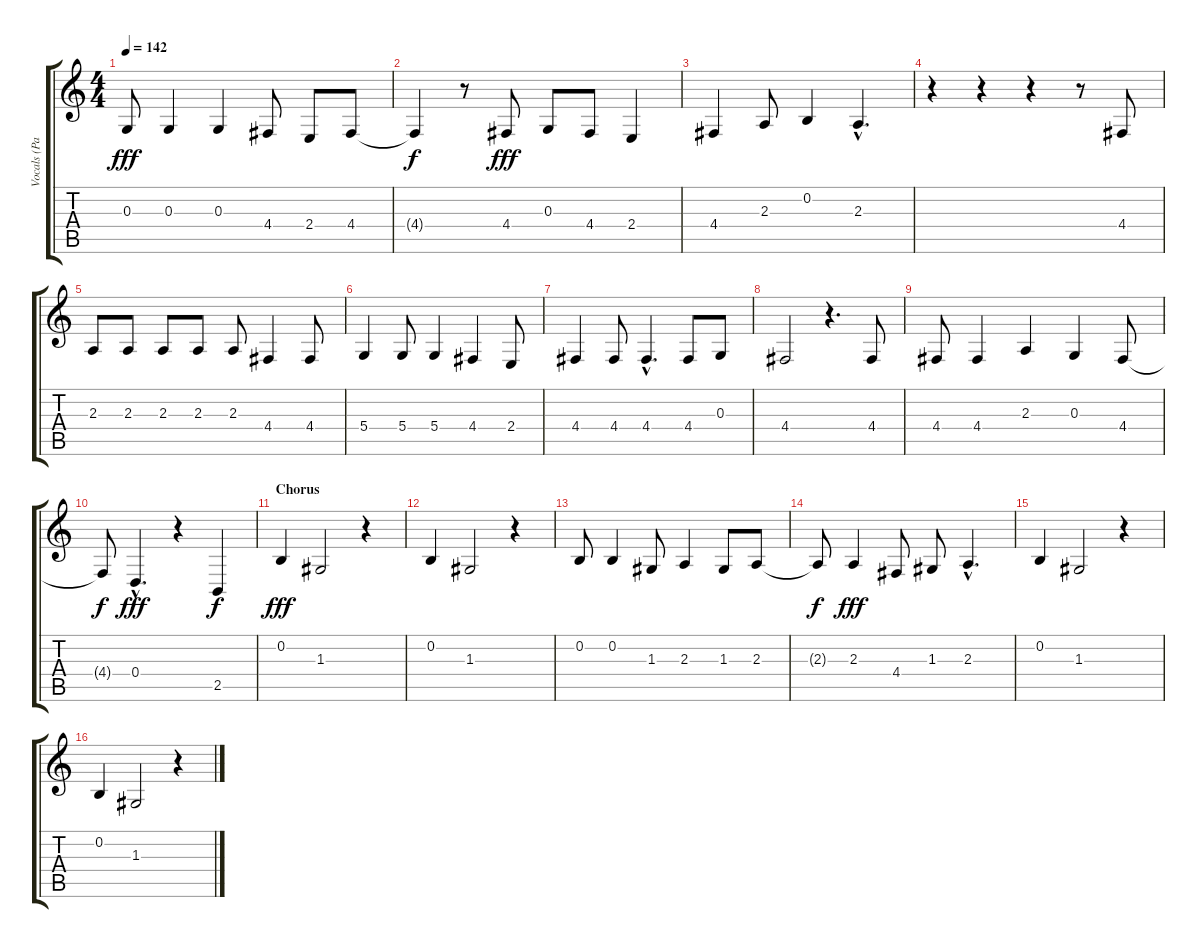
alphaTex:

\track ("Vocals (Paul)" "Vocals (Pa") {instrument tenorsax}
\staff {score tabs}
\tuning (E4 B3 G3 D3 A2 E2) {hide}
\ts (4 4)
\tempo 142
\clef g2
\ks c
0.3.8{dy fff} 0.3.4 0.3.4 4.4.8 2.4.8 4.4.8 |
4.4{t}.4{dy f} r.8 4.4.8{dy fff} 0.3.8 4.4.8 2.4.4 |
4.4.4 2.3.8 0.2.4 2.3{hac}.4{d} |
r.4 r.4 r.4 r.8 4.4.8 |
2.3.8 2.3.8 2.3.8 2.3.8 2.3.8 4.4.4 4.4.8 |
5.4.4 5.4.8 5.4.4 4.4.4 2.4.8 |
4.4.4 4.4.8 4.4{hac}.4{d} 4.4.8 0.3.8 |
4.4.2 r.4{d} 4.4.8 |
4.4.8 4.4.4 2.3.4 0.3.4 4.4.8 |
4.4{t}.8{dy f} 0.4{hac}.4{d dy fff} r.4 2.5.4{dy f} |
\section ("" "Chorus")
0.2.4{dy fff} 1.3.2 r.4 |
0.2.4 1.3.2 r.4 |
0.2.8 0.2.4 1.3.8 2.3.4 1.3.8 2.3.8 |
2.3{t}.8{dy f} 2.3.4{dy fff} 4.4.8 1.3.8 2.3{hac}.4{d} |
0.2.4 1.3.2 r.4 |
0.2.4 1.3.2 r.4
